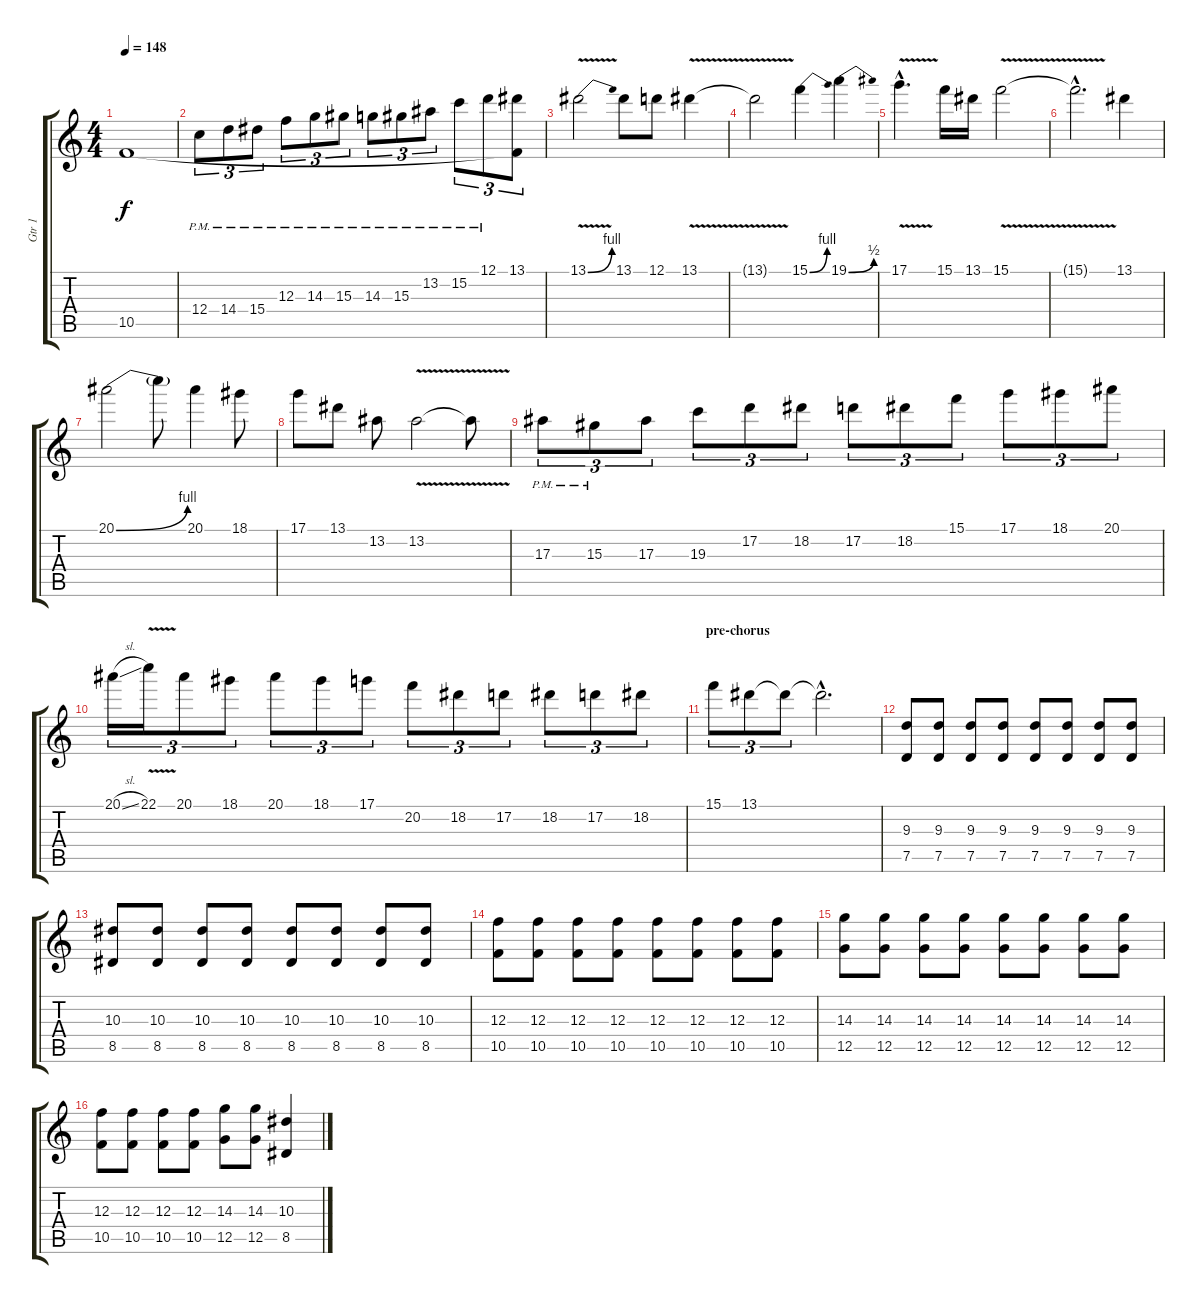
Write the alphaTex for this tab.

\track ("Gtr 1" "Gtr 1") {instrument overdrivenguitar}
\staff {score tabs}
\tuning (D4 A3 F3 C3 G2 C2) {hide}
\ts (4 4)
\tempo 148
\clef g2
\ks c
10.5.1{dy f} |
12.4{pm}.8{tu (3 2) volume 14 balance 11 instrument overdrivenguitar} 14.4{pm}.8{tu (3 2)} 15.4{pm}.8{tu (3 2)} 12.3{pm}.8{tu (3 2)} 14.3{pm}.8{tu (3 2)} 15.3{pm}.8{tu (3 2)} 14.3{pm}.8{tu (3 2)} 15.3{pm}.8{tu (3 2)} 13.2{pm}.8{tu (3 2)} 15.2{pm}.8{tu (3 2)} 12.1{pm}.8{tu (3 2)} (13.1 10.5{t}).8{tu (3 2)} |
13.1{be (bend 0 0 60 4) v}.2 13.1.8 12.1.8 13.1{v}.4 |
13.1{t}.2 15.1{be (bend 0 0 60 4)}.4 19.1{be (bend 0 0 60 2)}.4 |
17.1{v hac}.4{d} 15.1.16 13.1.16 15.1{v}.2 |
15.1{hac t}.2{d} 13.1.4 |
20.1{be (bend 0 0 60 4)}.2 20.1{t}.8 20.1.4 18.1.8 |
17.1.8 13.1.8 13.2.8 13.2{v}.2 13.2{t}.8 |
17.3{pm}.8{tu (3 2)} 15.3{pm}.8{tu (3 2)} 17.3.8{tu (3 2)} 19.3.8{tu (3 2)} 17.2.8{tu (3 2)} 18.2.8{tu (3 2)} 17.2.8{tu (3 2)} 18.2.8{tu (3 2)} 15.1.8{tu (3 2)} 17.1.8{tu (3 2)} 18.1.8{tu (3 2)} 20.1.8{tu (3 2)} |
20.1{sl}.16{tu (3 2)} 22.1{v}.16{tu (3 2)} 20.1.8{tu (3 2)} 18.1.8{tu (3 2)} 20.1.8{tu (3 2)} 18.1.8{tu (3 2)} 17.1.8{tu (3 2)} 20.2.8{tu (3 2)} 18.2.8{tu (3 2)} 17.2.8{tu (3 2)} 18.2.8{tu (3 2)} 17.2.8{tu (3 2)} 18.2.8{tu (3 2)} |
\section ("" "pre-chorus")
15.1.8{tu (3 2)} 13.1.8{tu (3 2)} 13.1{t}.8{tu (3 2)} 13.1{hac t}.2{d} |
(9.3 7.5).8{volume 13 balance 8 instrument distortionguitar} (9.3 7.5).8 (9.3 7.5).8 (9.3 7.5).8 (9.3 7.5).8 (9.3 7.5).8 (9.3 7.5).8 (9.3 7.5).8 |
(10.3 8.5).8 (10.3 8.5).8 (10.3 8.5).8 (10.3 8.5).8 (10.3 8.5).8 (10.3 8.5).8 (10.3 8.5).8 (10.3 8.5).8 |
(12.3 10.5).8 (12.3 10.5).8 (12.3 10.5).8 (12.3 10.5).8 (12.3 10.5).8 (12.3 10.5).8 (12.3 10.5).8 (12.3 10.5).8 |
(14.3 12.5).8 (14.3 12.5).8 (14.3 12.5).8 (14.3 12.5).8 (14.3 12.5).8 (14.3 12.5).8 (14.3 12.5).8 (14.3 12.5).8 |
(12.3 10.5).8 (12.3 10.5).8 (12.3 10.5).8 (12.3 10.5).8 (14.3 12.5).8 (14.3 12.5).8 (10.3 8.5).4
